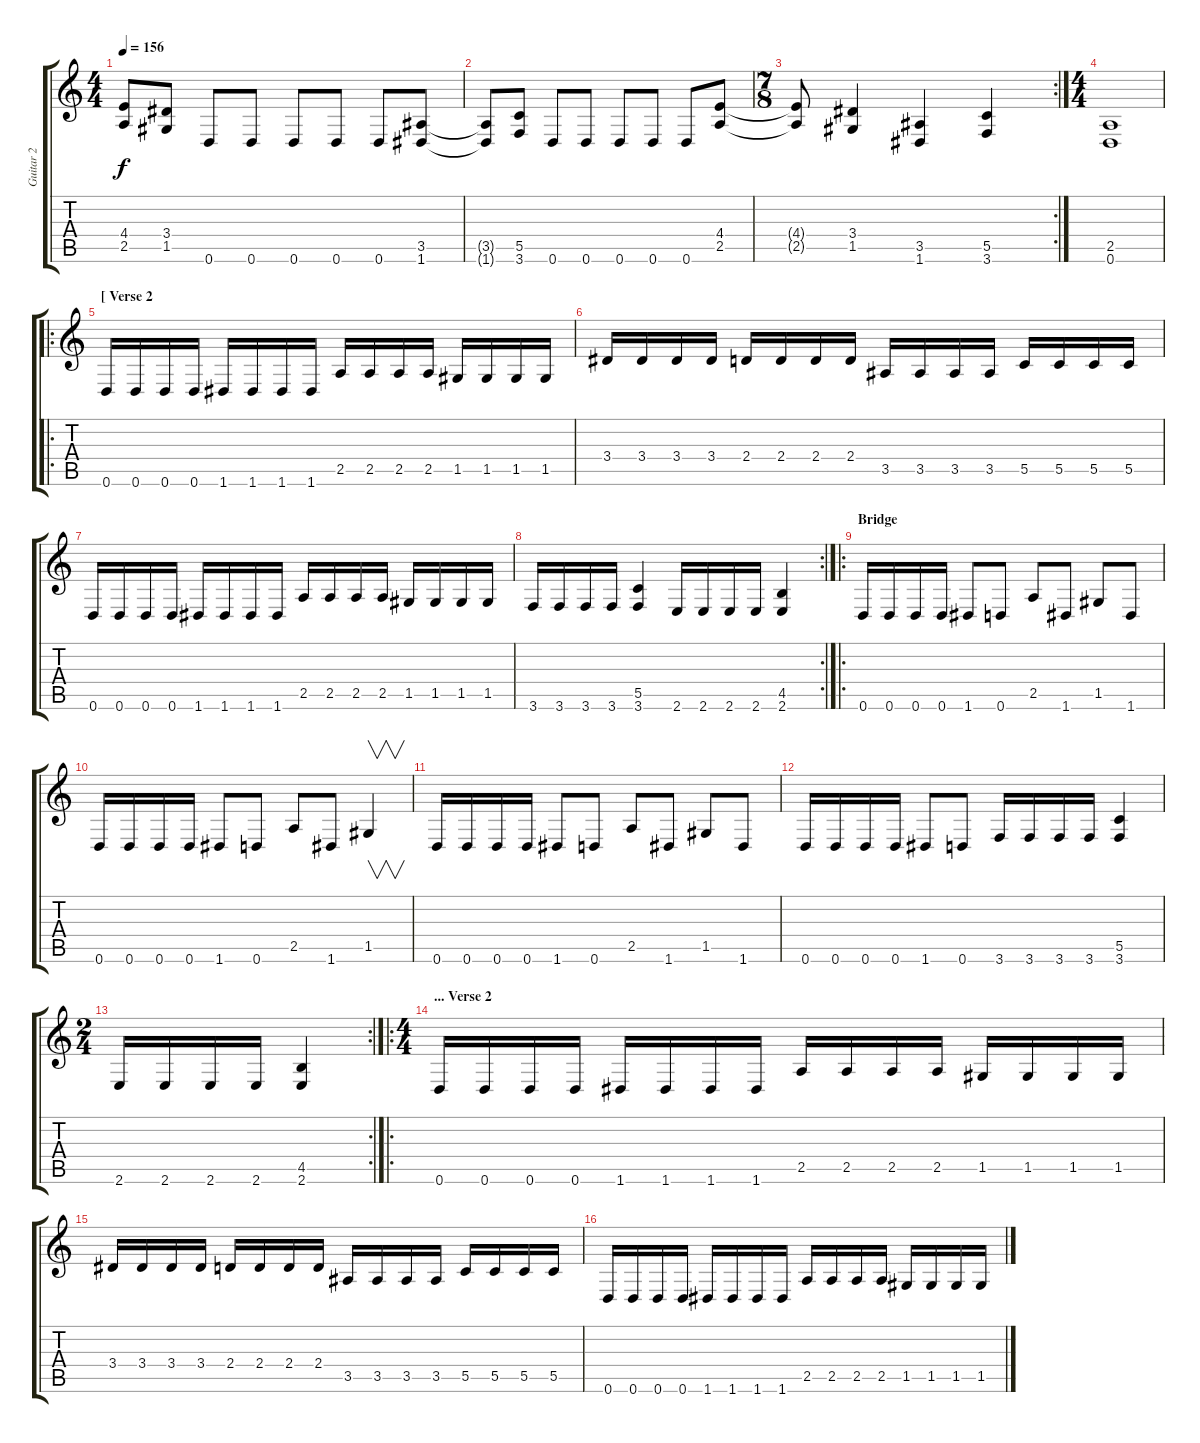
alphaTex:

\track ("Guitar 2" "Guitar 2") {instrument overdrivenguitar}
\staff {score tabs}
\tuning (D4 A3 F3 C3 G2 D2) {hide}
\ts (4 4)
\tempo 156
\clef g2
\ks c
(4.4{t} 2.5{t}).8{dy f} (3.4 1.5).8 0.6.8 0.6.8 0.6.8 0.6.8 0.6.8 (3.5 1.6).8 |
(3.5{t} 1.6{t}).8 (5.5 3.6).8 0.6.8 0.6.8 0.6.8 0.6.8 0.6.8 (4.4 2.5).8 |
\rc 2
\ts (7 8)
(4.4{t} 2.5{t}).8 (3.4 1.5).4 (3.5 1.6).4 (5.5 3.6).4 |
\ts (4 4)
(2.5 0.6).1 |
\ro
\section ("" "[ Verse 2")
0.6.16 0.6.16 0.6.16 0.6.16 1.6.16 1.6.16 1.6.16 1.6.16 2.5.16 2.5.16 2.5.16 2.5.16 1.5.16 1.5.16 1.5.16 1.5.16 |
3.4.16 3.4.16 3.4.16 3.4.16 2.4.16 2.4.16 2.4.16 2.4.16 3.5.16 3.5.16 3.5.16 3.5.16 5.5.16 5.5.16 5.5.16 5.5.16 |
0.6.16 0.6.16 0.6.16 0.6.16 1.6.16 1.6.16 1.6.16 1.6.16 2.5.16 2.5.16 2.5.16 2.5.16 1.5.16 1.5.16 1.5.16 1.5.16 |
\rc 2
3.6.16 3.6.16 3.6.16 3.6.16 (5.5 3.6).4 2.6.16 2.6.16 2.6.16 2.6.16 (4.5 2.6).4 |
\ro
\section ("" "Bridge")
0.6.16 0.6.16 0.6.16 0.6.16 1.6.8 0.6.8 2.5.8 1.6.8 1.5.8 1.6.8 |
0.6.16 0.6.16 0.6.16 0.6.16 1.6.8 0.6.8 2.5.8 1.6.8 1.5.4{v} |
0.6.16 0.6.16 0.6.16 0.6.16 1.6.8 0.6.8 2.5.8 1.6.8 1.5.8 1.6.8 |
0.6.16 0.6.16 0.6.16 0.6.16 1.6.8 0.6.8 3.6.16 3.6.16 3.6.16 3.6.16 (5.5 3.6).4 |
\rc 2
\ts (2 4)
2.6.16 2.6.16 2.6.16 2.6.16 (4.5 2.6).4 |
\ro
\ts (4 4)
\section ("" "... Verse 2")
0.6.16 0.6.16 0.6.16 0.6.16 1.6.16 1.6.16 1.6.16 1.6.16 2.5.16 2.5.16 2.5.16 2.5.16 1.5.16 1.5.16 1.5.16 1.5.16 |
3.4.16 3.4.16 3.4.16 3.4.16 2.4.16 2.4.16 2.4.16 2.4.16 3.5.16 3.5.16 3.5.16 3.5.16 5.5.16 5.5.16 5.5.16 5.5.16 |
0.6.16 0.6.16 0.6.16 0.6.16 1.6.16 1.6.16 1.6.16 1.6.16 2.5.16 2.5.16 2.5.16 2.5.16 1.5.16 1.5.16 1.5.16 1.5.16
